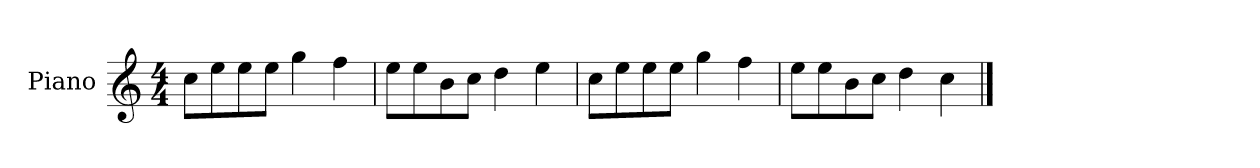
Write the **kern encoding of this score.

**kern
*part1
*staff1
*I"Piano
*I'P-no
*clefG2
*k[]
*M4/4
*MM90
=1
8cc\L
8ee\
8ee\
8ee\J
4gg\
4ff\
=2
8ee\L
8ee\
8b\
8cc\J
4dd\
4ee\
=3
8cc\L
8ee\
8ee\
8ee\J
4gg\
4ff\
=4
8ee\L
8ee\
8b\
8cc\J
4dd\
4cc\
==
*-
